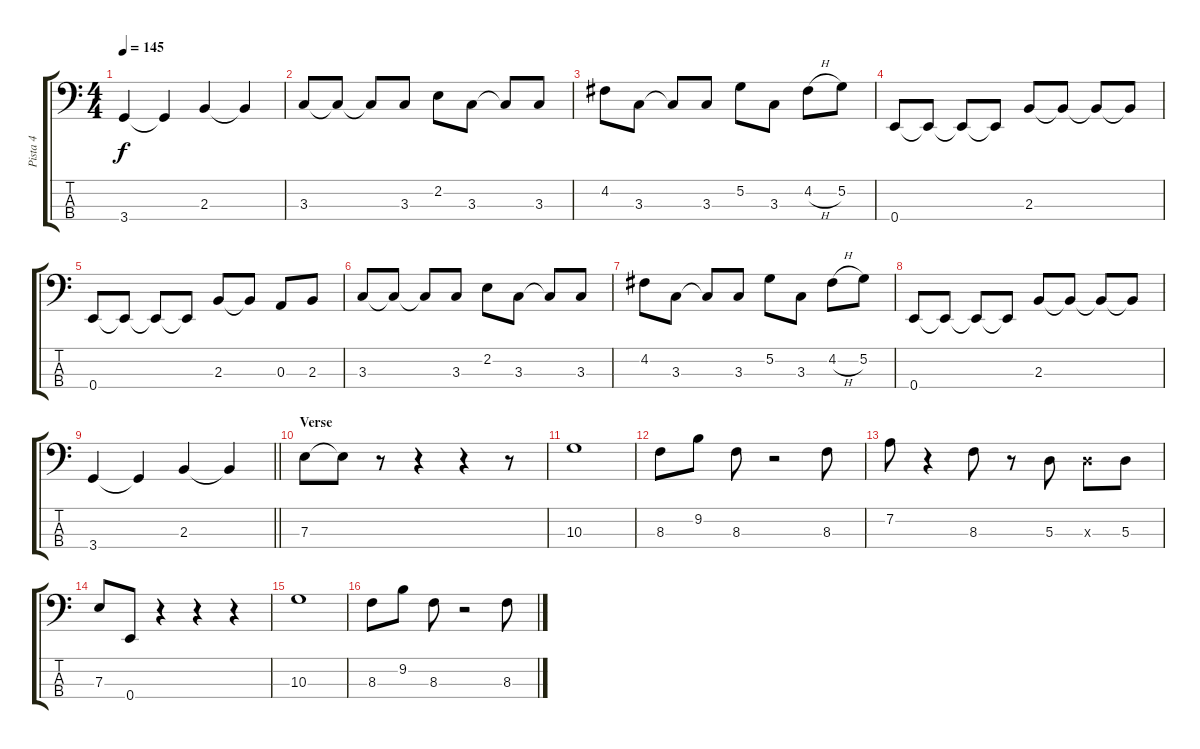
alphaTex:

\track ("Pista 4" "Pista 4") {instrument electricbassfinger}
\staff {score tabs}
\tuning (G2 D2 A1 E1) {hide}
\ts (4 4)
\tempo 145
\clef f4
\ks c
3.4.4{dy f} 3.4{t}.4 2.3.4 2.3{t}.4 |
3.3.8 3.3{t}.8 3.3{t}.8 3.3.8 2.2.8 3.3.8 3.3{t}.8 3.3.8 |
4.2.8 3.3.8 3.3{t}.8 3.3.8 5.2.8 3.3.8 4.2{h}.8 5.2.8 |
0.4.8 0.4{t}.8 0.4{t}.8 0.4{t}.8 2.3.8 2.3{t}.8 2.3{t}.8 2.3{t}.8 |
0.4.8 0.4{t}.8 0.4{t}.8 0.4{t}.8 2.3.8 2.3{t}.8 0.3.8 2.3.8 |
3.3.8 3.3{t}.8 3.3{t}.8 3.3.8 2.2.8 3.3.8 3.3{t}.8 3.3.8 |
4.2.8 3.3.8 3.3{t}.8 3.3.8 5.2.8 3.3.8 4.2{h}.8 5.2.8 |
0.4.8 0.4{t}.8 0.4{t}.8 0.4{t}.8 2.3.8 2.3{t}.8 2.3{t}.8 2.3{t}.8 |
\barLineRight lightlight
3.4.4 3.4{t}.4 2.3.4 2.3{t}.4 |
\section ("" "Verse")
7.3.8 7.3{t}.8 r.8 r.4 r.4 r.8 |
10.3.1 |
8.3.8 9.2.8 8.3.8 r.2 8.3.8 |
7.2.8 r.4 8.3.8 r.8 5.3.8 5.3{x}.8 5.3.8 |
7.3.8 0.4.8 r.4 r.4 r.4 |
10.3.1 |
8.3.8 9.2.8 8.3.8 r.2 8.3.8
